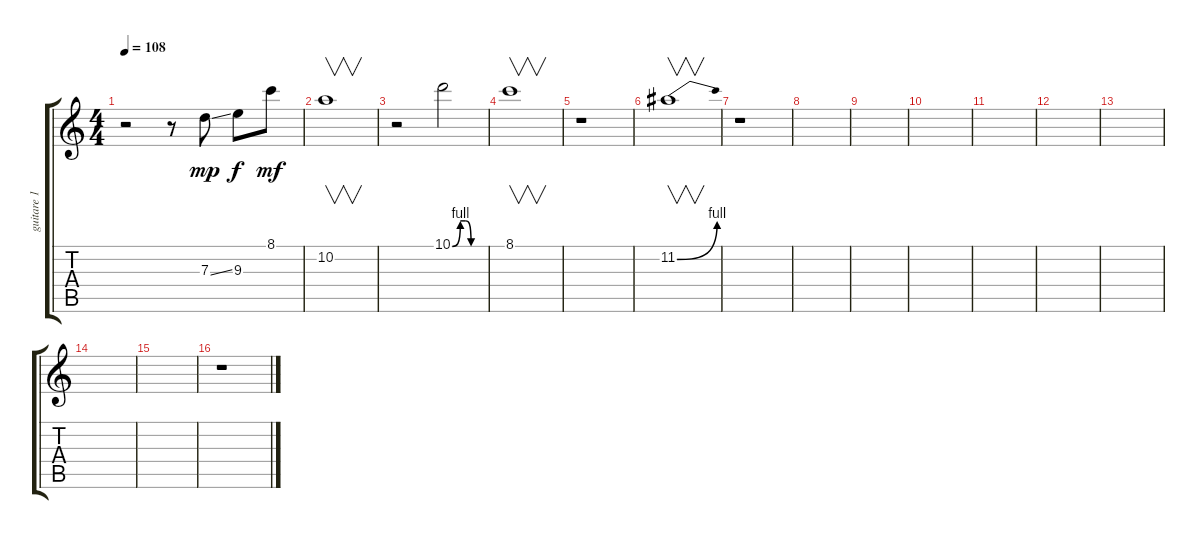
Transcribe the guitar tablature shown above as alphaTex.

\track ("guitare 1" "guitare 1") {instrument distortionguitar}
\staff {score tabs}
\tuning (E4 B3 G3 D3 A2 E2) {hide}
\ts (4 4)
\tempo 108
\clef g2
\ks c
r.2{dy f} r.8 7.3{ss}.8{dy mp} 9.3.8{dy f} 8.1.8{dy mf} |
10.2.1{v} |
r.2 10.1{be (custom 0 0 15 4 25 4 35 0 60 0)}.2 |
8.1.1{v} |
r.1 |
11.2{be (bend 0 0 60 4)}.1{v} |
r.1 |
|
|
|
|
|
|
|
|
r.1
